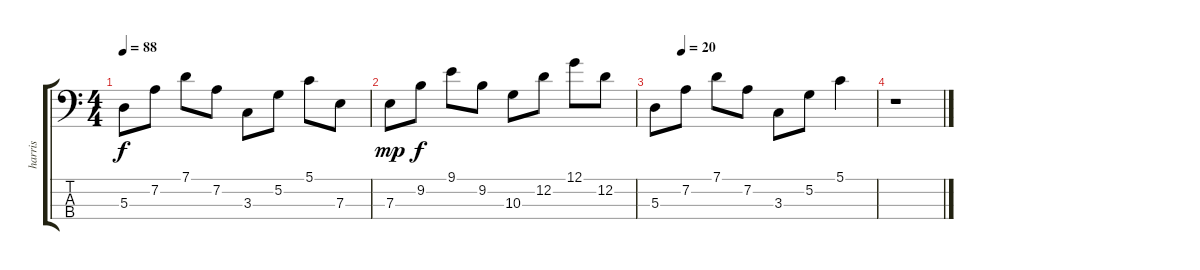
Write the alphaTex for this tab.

\track ("harris" "harris") {instrument electricbassfinger}
\staff {score tabs}
\tuning (G2 D2 A1 E1) {hide}
\ts (4 4)
\tempo 88
\clef f4
\ks c
5.3.8{dy f} 7.2.8 7.1.8 7.2.8 3.3.8 5.2.8 5.1.8 7.3.8 |
7.3.8{dy mp} 9.2.8{dy f} 9.1.8 9.2.8 10.3.8 12.2.8 12.1.8 12.2.8 |
\tempo (20 0.125)
5.3.8 7.2.8 7.1.8 7.2.8 3.3.8 5.2.8 5.1.4 |
r.1
